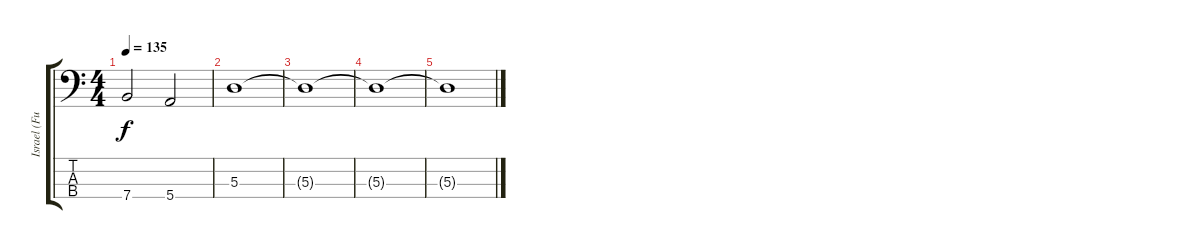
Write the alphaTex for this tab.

\track ("Israel (FuzZ)" "Israel (Fu") {instrument electricbassfinger}
\staff {score tabs}
\tuning (G2 D2 A1 E1) {hide}
\ts (4 4)
\tempo 135
\clef f4
\ks c
7.4.2{dy f} 5.4.2 |
5.3.1{volume 9} |
5.3{t}.1{volume 5} |
5.3{t}.1{volume 3} |
5.3{t}.1
